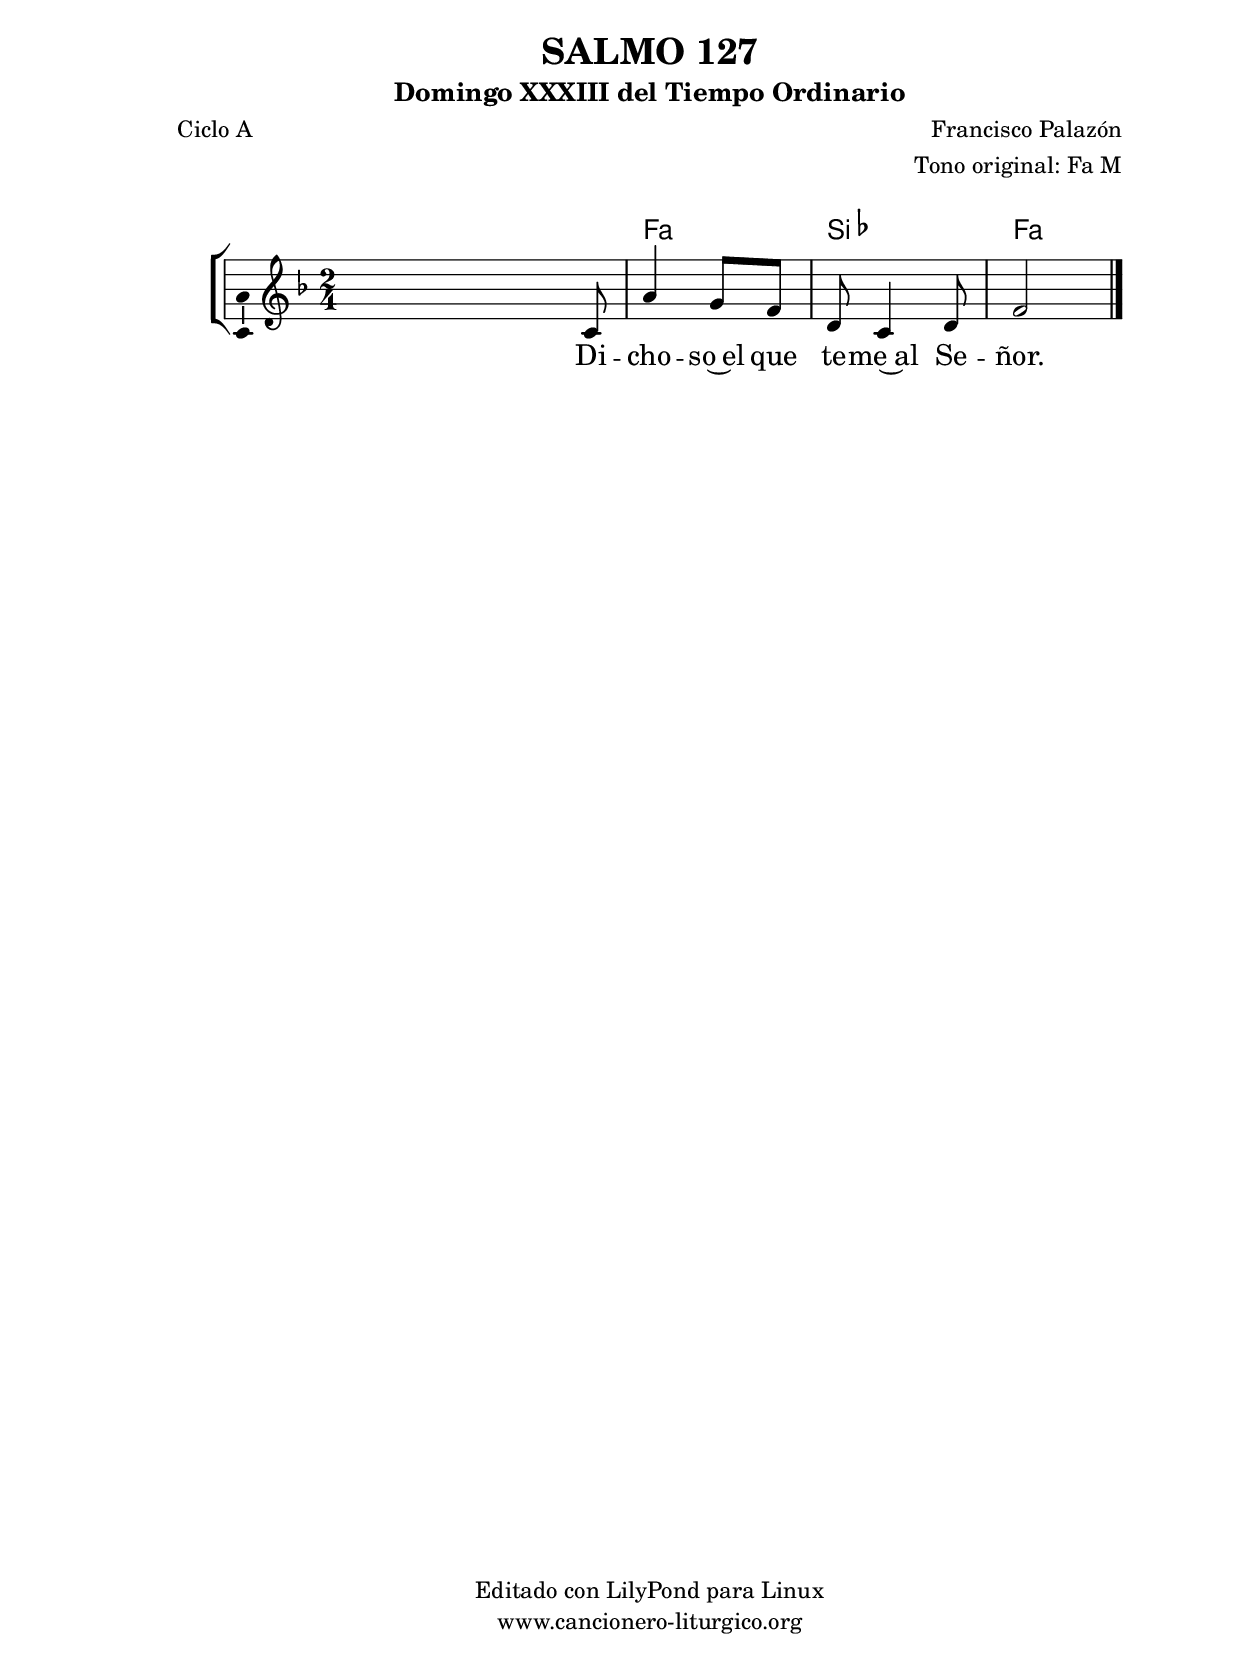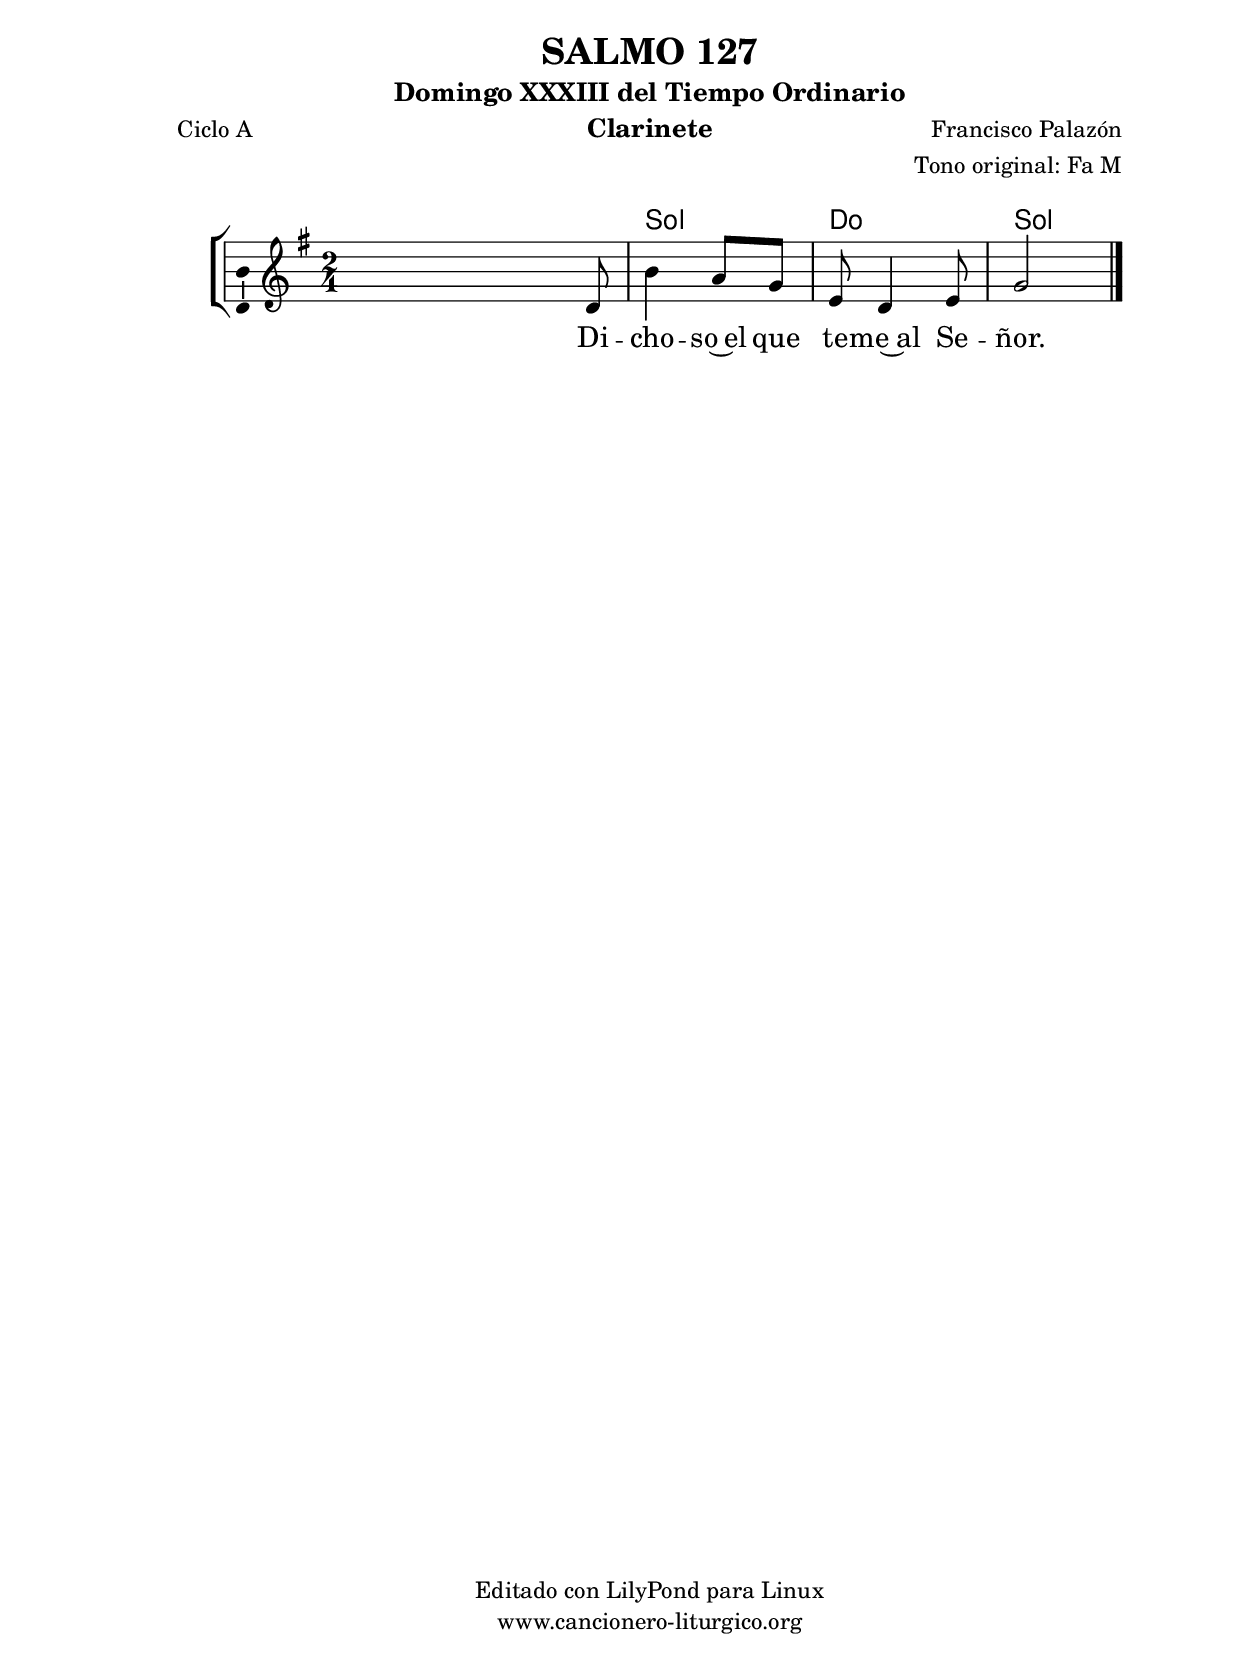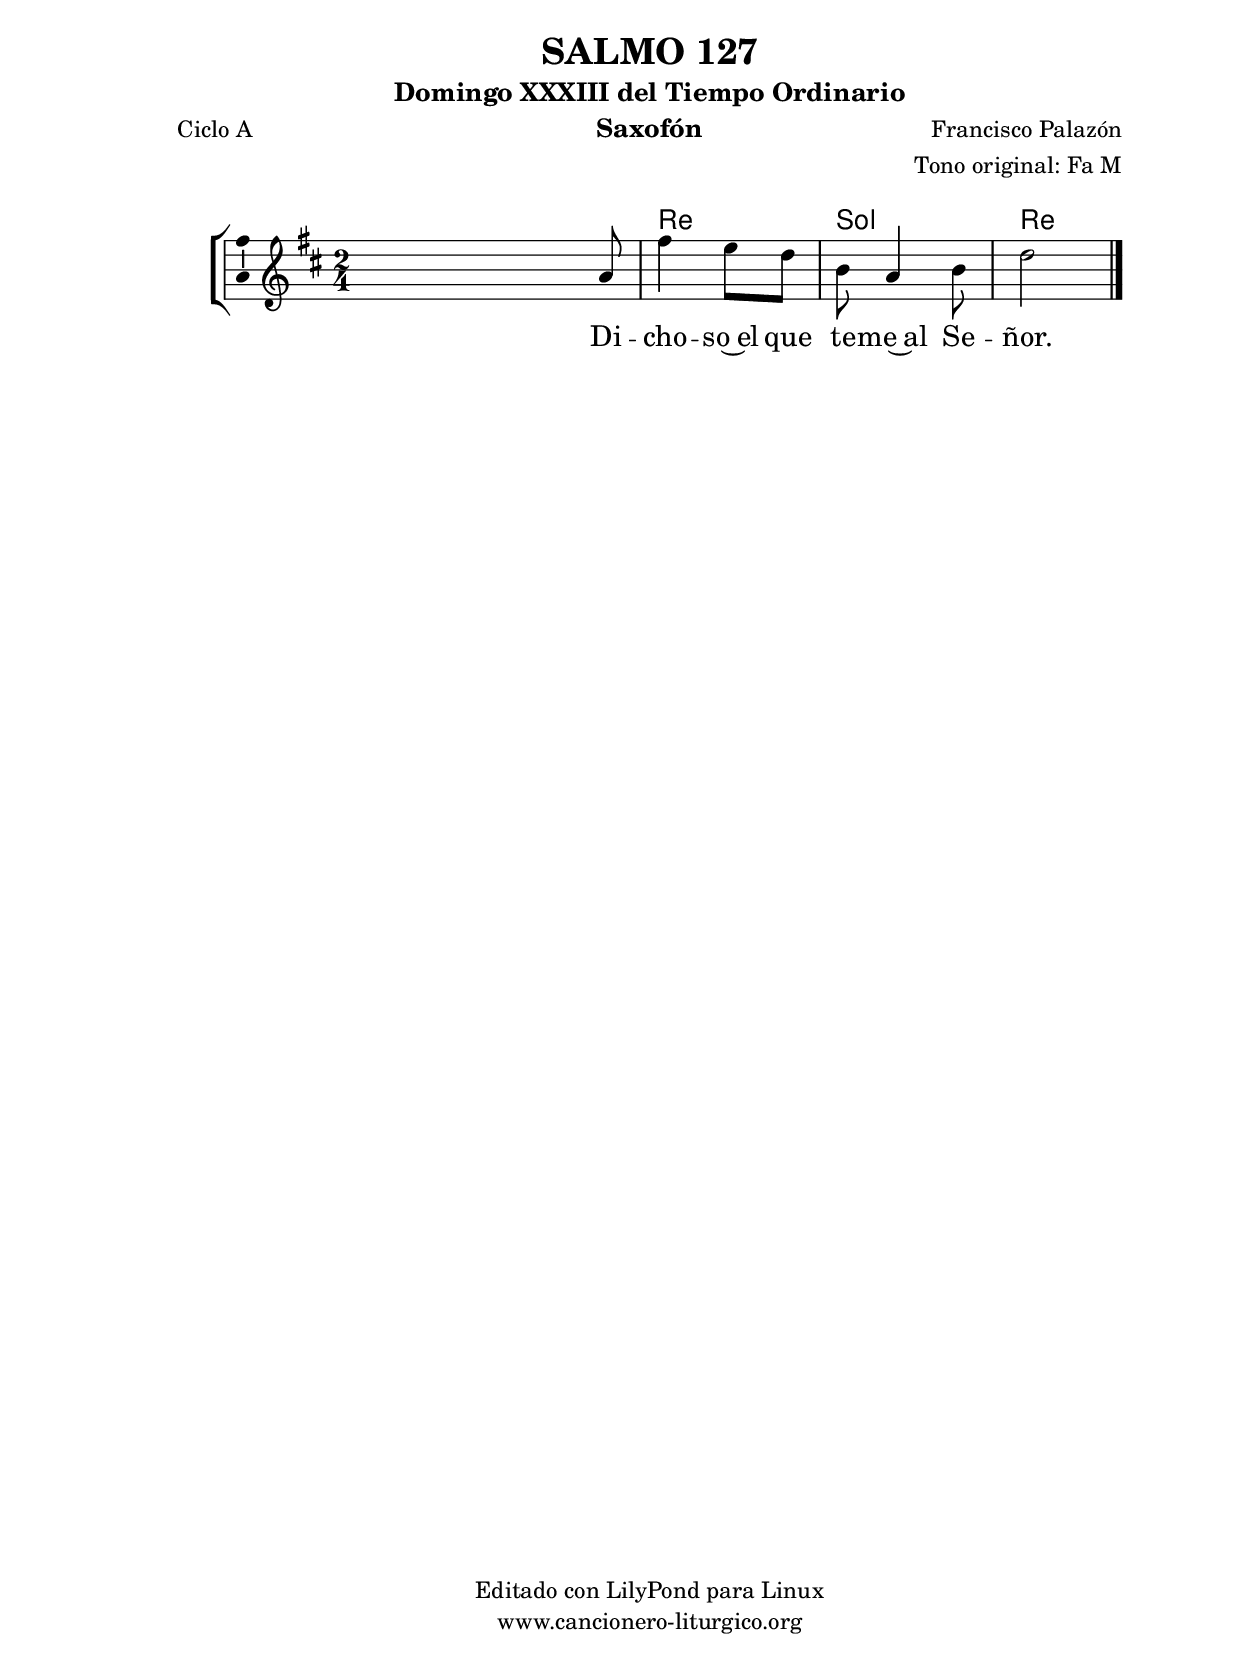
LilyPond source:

%
%para convertir .midi en .wav:
%timidity filename.midi -Ow -o finename.wav
%
%
%Para convertir de .wav a .mp3:
%lame -h -m j filename.wav
%
%
%para escuchar el midi:
%timidity nombrefichero.midi
%


%versión de lilypond para la que se ha escrito esta partitura:
\version "2.16.0"

	%Tamaño papel
	#(set-default-paper-size "a4")
	%Tamaño partitura
	#(set-global-staff-size 20)
	%No responde al pulsar sobre una nota
	#(ly:set-option 'point-and-click #f)

%parámetros del encabezamiento:
\header {
	title = "SALMO 127"
	subtitle = "Domingo XXXIII del Tiempo Ordinario"
	composer = "Francisco Palazón"
	poet = "Ciclo A"
	meter = ""
	arranger = "Tono original: Fa M"
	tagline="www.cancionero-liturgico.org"
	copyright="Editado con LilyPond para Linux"
	tiempo = "Ordinario"
	usos = "Salmo"
	letra = "Dichoso el que teme al Señor."
	}

%parámetros asociados al papel:
\paper  {
	oddHeaderMarkup = \markup {\fill-line { \on-the-fly #not-first-page \fromproperty #'header:title \on-the-fly #not-first-page \fromproperty #'header:composer }}
	evenHeaderMarkup = \markup {\fill-line { \fromproperty #'header:composer \fromproperty #'header:title }}
	#(set-paper-size "a4")
	print-page-number = ##f
	first-page-number = 1
	print-first-page-number = ##f
%	head-separation = 3.0 \cm
	top-margin = 2.0 \cm
	bottom-margin = 0.5\cm
%%%	bottom-margin = -1.0\cm
	left-margin = 3.0 \cm
	line-width = 16.0 \cm 
	indent = 8\mm
	interscoreline = 2.\mm
	between-system-space = 15\mm
%	para que las partituras no llenen la hoja:
	ragged-bottom = ##t
%	idem para la última hoja:
	ragged-last-bottom = ##f
%	para que las partituras llenen el ancho del papel:
	ragged-last = ##f
	after-title-space = 2.5 \cm
%page-count=1
%system-count=8

	%Flexible Vertical Spacing
%	markup-markup-spacing =
%	#'((basic-distance . 15) (minimum-distance . 15) (padding . 3))
	markup-system-spacing =
	#'((basic-distance . 15) (minimum-distance . 15) (padding . 3))
	system-system-spacing =
	#'((basic-distance . 15) (minimum-distance . 15) (padding . 3))
	score-system-spacing =
	#'((basic-distance . 15) (minimum-distance . 15) (padding . 5))
%	top-system-spacing = % header
%	#'((basic-distance . 8) (minimum-distance . 0) (padding . 3))
%	top-markup-spacing =
%	#'((basic-distance . 20) (minimum-distance . 20) (padding . 3))
	last-bottom-spacing = % footer
	#'((basic-distance . 5) (minimum-distance . 5) (padding . 3))
%	score-markup-spacing =
%	#'((basic-distance . 16) (minimum-distance . 13) (padding . 3))

	}


%parámetros que afectan a toda la partitura:
global =  {
	%clave de sol (G):
	\clef G
	%armadura:
%	\transpose f e
	\key f \major
	\tempo 4=100
	\set Score.tempoHideNote = ##t
	}


acordes = {
	\italianChords
	\chordmode {
%	\transpose f e
{

s2
f2 bes f

	}
	}
}

melodia = 
%	\transpose f e
{
	\relative c'{

\time 2/4
s4 s8 c8
a'4 g8 f
d8 c4 d8
f2

	\bar "|."
	}
	}


texto = \lyricmode {
Di -- cho -- so~el que te -- me~al Se -- ñor.
	}


acordesStaff = \context ChordNames = acordesStaff <<
	\set chordChanges = ##t
	\acordes
	>>


vozStaff = \context Voice = vozStaff
\with {\consists "Ambitus_engraver"}
<<
%	\set Staff.instrumentName = ""
%	\set Staff.shortInstrumentName = ""
%	\set Staff.midiInstrument = #"clarinet"
%	\set Staff.midiInstrument = #"cello"
%	\set Staff.midiInstrument = #"flute"
	\set Staff.midiInstrument = #"electric guitar (jazz)"
%	\set Staff.midiInstrument = #"english horn"
%	\set Staff.midiInstrument = #"violin"
%	\set Staff.midiInstrument = #"glockenspiel"
	\set Staff.midiMinimumVolume = #0.7
	\set Staff.midiMaximumVolume = #0.9
	\global
	\melodia
	>>


textoStaff = \context Lyrics = textoStaff <<
	\lyricsto vozStaff \texto
	>>

\book {
	\score {
		\context ChoirStaff {
			\override StaffGroup.SystemStartBracket #'collapse-height = #1
			\override Score.SystemStartBar #'collapse-height = #1
			<<
			\acordesStaff
			\vozStaff
			\textoStaff
			>>
			}
		\layout {
	    		\context {
				\Lyrics
				\override LyricText #'font-size = #2
				}
	   		 \context {
				\Score
				%fontSize = #3
				\override StaffSymbol #'staff-space = #(magstep +3)
				%\override Beam #'thickness = #0.55
				%\override SpacingSpanner #'spacing-increment = #1.0
				%\override Slur #'height-limit = #1.5
				}
			}
		}
	\score {
		\unfoldRepeats
		\context ChoirStaff {
			<<
			\acordesStaff
			\vozStaff
			>>
			}
		\midi {
	  		\context {
	  			\Score
				tempoWholesPerMinute = #(ly:make-moment 70 4)
				}
			}
		}
	}

%Partitura para clarinete
#(define output-suffix "C")
\book {
	\header{
		instrument = "Clarinete"
		}
	\score {
		\context ChoirStaff {
			\override StaffGroup.SystemStartBracket #'collapse-height = #1
			\override Score.SystemStartBar #'collapse-height = #1
\transpose c d
			<<
			\acordesStaff
			\vozStaff
			\textoStaff
			>>
			}
		\layout {
	    		\context {
				\Lyrics
				\override LyricText #'font-size = #2
				}
	   		 \context {
				\Score
				%fontSize = #3
				\override StaffSymbol #'staff-space = #(magstep +3)
				%\override Beam #'thickness = #0.55
				%\override SpacingSpanner #'spacing-increment = #1.0
				%\override Slur #'height-limit = #1.5
				}
			}
		}
	}

%Partitura para saxofón
#(define output-suffix "S")
\book {
	\header{
		instrument = "Saxofón"
		}
	\score {
		\context ChoirStaff {
			\override StaffGroup.SystemStartBracket #'collapse-height = #1
			\override Score.SystemStartBar #'collapse-height = #1
\transpose c a
			<<
			\acordesStaff
			\vozStaff
			\textoStaff
			>>
			}
		\layout {
	    		\context {
				\Lyrics
				\override LyricText #'font-size = #2
				}
	   		 \context {
				\Score
				%fontSize = #3
				\override StaffSymbol #'staff-space = #(magstep +3)
				%\override Beam #'thickness = #0.55
				%\override SpacingSpanner #'spacing-increment = #1.0
				%\override Slur #'height-limit = #1.5
				}
			}
		}
	}

